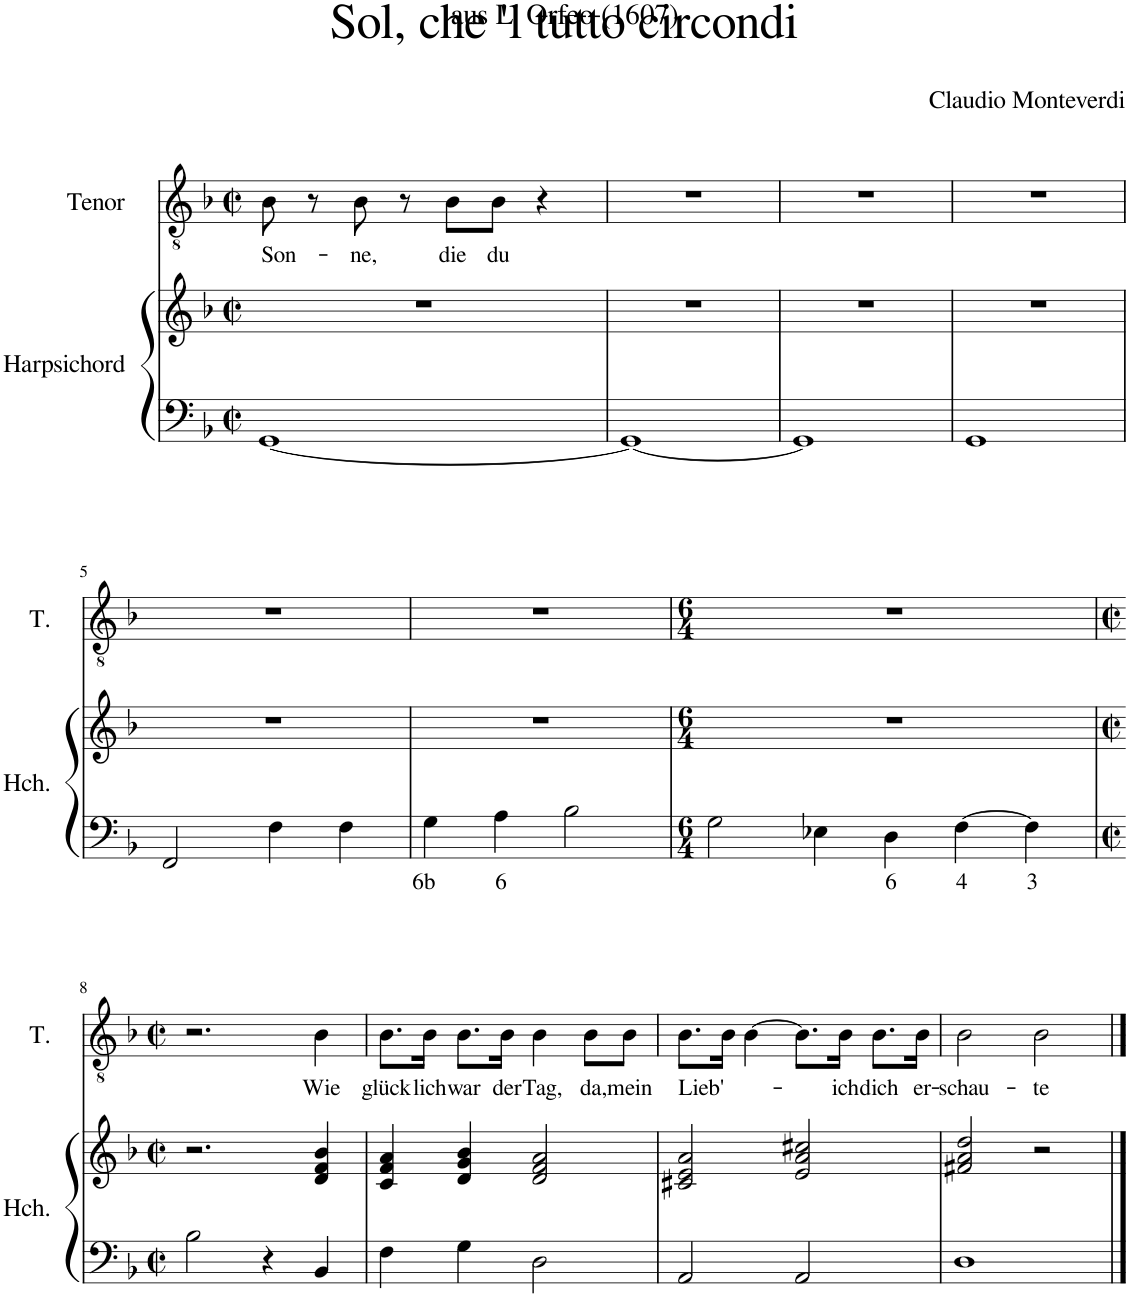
**kern	**text	**kern	**kern	**text
*part2	*part2	*part2	*part1	*part1
*staff3	*staff3	*staff2	*staff1	*staff1
*I"Harpsichord	*	*	*I"Tenor	*
*I'Hch.	*	*	*I'T.	*
*clefF4	*	*clefG2	*clefGv2	*
*k[b-]	*	*k[b-]	*k[b-]	*
*M4/4	*	*M4/4	*M4/4	*
*met(c|)	*	*met(c|)	*met(c|)	*
=1	=1	=1	=1	=1
!	!	!	!	!LO:LY:b
[1GG	.	1r	8B-\	Son-
.	.	.	8r	.
!	!	!	!	!LO:LY:b
.	.	.	8B-\	-ne,
.	.	.	8r	.
!	!	!	!	!LO:LY:b
.	.	.	8B-\L	die
!	!	!	!	!LO:LY:b
.	.	.	8B-\J	du
.	.	.	4r	.
=2	=2	=2	=2	=2
1GG_	.	1r	1r	.
=3	=3	=3	=3	=3
1GG]	.	1r	1r	.
=4	=4	=4	=4	=4
1GG	.	1r	1r	.
!!LO:LB:g=z
=5	=5	=5	=5	=5
2FF/	.	1r	1r	.
4F\	.	.	.	.
4F\	.	.	.	.
=6	=6	=6	=6	=6
!	!LO:LY:b	!	!	!
4G\	6b	1r	1r	.
!	!LO:LY:b	!	!	!
4A\	6	.	.	.
2B-\	.	.	.	.
=7	=7	=7	=7	=7
*M6/4	*	*M6/4	*M6/4	*
2G\	.	1.r	1.r	.
4E-X\	.	.	.	.
!	!LO:LY:b	!	!	!
4D\	6	.	.	.
!	!LO:LY:b	!	!	!
[4F\	4	.	.	.
!	!LO:LY:b	!	!	!
4F\]	3	.	.	.
!!LO:LB:g=z
=8	=8	=8	=8	=8
*M4/4	*	*M4/4	*M4/4	*
*met(c|)	*	*met(c|)	*met(c|)	*
2B-\	.	2.r	2.r	.
4r	.	.	.	.
!	!	!	!	!LO:LY:b
4BB-/	.	4d/ 4f/ 4b-/	4B-\	Wie
=9	=9	=9	=9	=9
!	!	!	!	!LO:LY:b
4F\	.	4c/ 4f/ 4a/	8.B-\L	glück-
!	!	!	!	!LO:LY:b
.	.	.	16B-\Jk	-lich
!	!	!	!	!LO:LY:b
4G\	.	4d/ 4g/ 4b-/	8.B-\L	war
!	!	!	!	!LO:LY:b
.	.	.	16B-\Jk	der
!	!	!	!	!LO:LY:b
2D\	.	2d/ 2f/ 2a/	4B-\	Tag,
!	!	!	!	!LO:LY:b
.	.	.	8B-\L	da,
!	!	!	!	!LO:LY:b
.	.	.	8B-\J	mein
=10	=10	=10	=10	=10
!	!	!	!	!LO:LY:b
2AA/	.	2c#X/ 2e/ 2a/	8.B-\L	Lieb'-
.	.	.	16B-\Jk	.
.	.	.	[4B-\	.
2AA/	.	2e/ 2a/ 2cc#X/	8.B-\L]	.
!	!	!	!	!LO:LY:b
.	.	.	16B-\Jk	-ich
!	!	!	!	!LO:LY:b
.	.	.	8.B-\L	dich
!	!	!	!	!LO:LY:b
.	.	.	16B-\Jk	er-
=11	=11	=11	=11	=11
!	!	!	!	!LO:LY:b
1D	.	2f#X/ 2a/ 2dd/	2B-\	-schau-
!	!	!	!	!LO:LY:b
.	.	2r	2B-\	-te
==	==	==	==	==
*-	*-	*-	*-	*-
